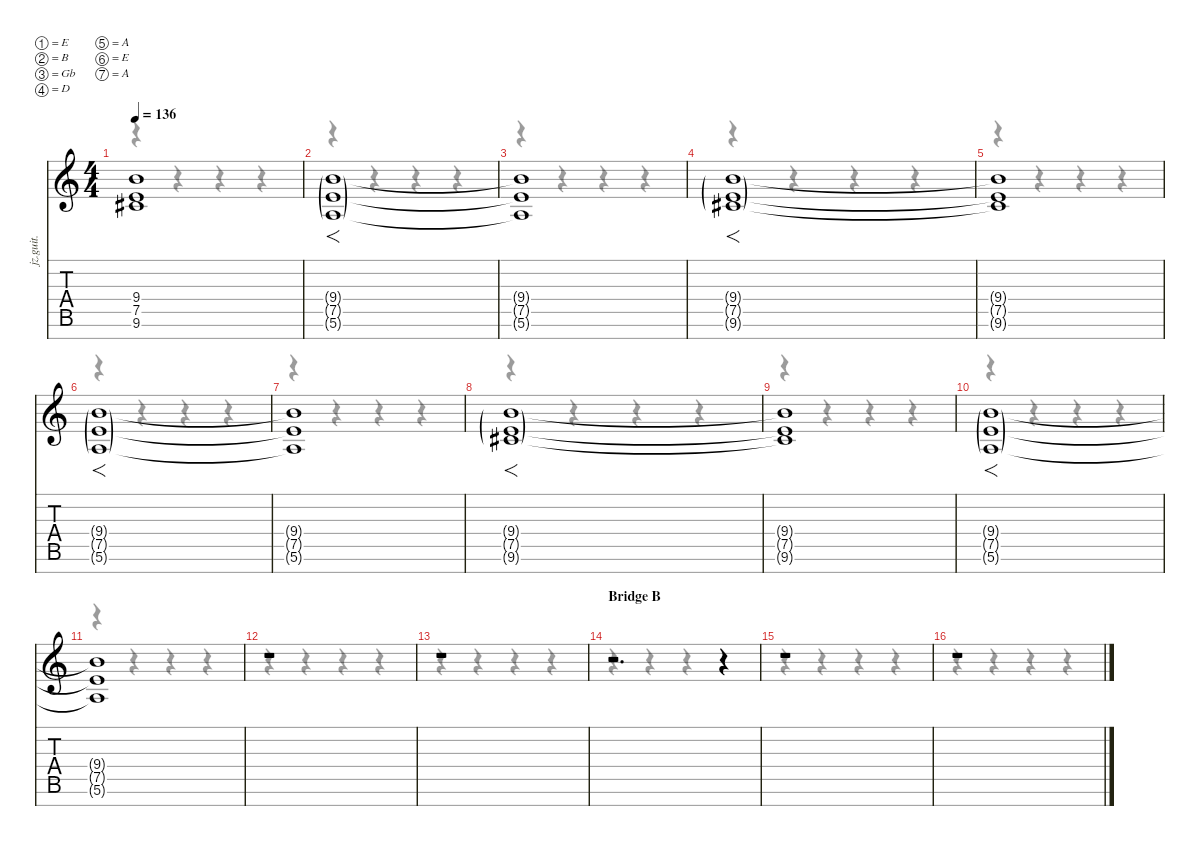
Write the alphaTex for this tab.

\defaultSystemsLayout 4
\hideDynamics
\bracketExtendMode nobrackets
\track ("Clean Guitar 1" "jz.guit.") {instrument electricguitarjazz}
\staff {score tabs}
\tuning (E4 B3 Gb3 D3 A2 E2 A1)
\voice
\ts (4 4)
\tempo 136
\clef g2
\ks c
(9.4{t} 7.5{t} 9.6{t acc #}).1{dy mf beam Up} |
(9.4{g} 7.5{g} 5.6{g}).1{f dy f beam Up} |
(9.4{t} 7.5{t} 5.6{t}).1{dy mf beam Up} |
(9.4{g} 7.5{g} 9.6{g acc #}).1{f dy f beam Up} |
(9.4{t} 7.5{t} 9.6{t acc #}).1{dy mf beam Up} |
(9.4{g} 7.5{g} 5.6{g}).1{f dy f beam Up} |
(9.4{t} 7.5{t} 5.6{t}).1{dy mf beam Up} |
(9.4{g} 7.5{g} 9.6{g acc #}).1{f dy f beam Up} |
(9.4{t} 7.5{t} 9.6{t acc #}).1{dy mf beam Up} |
(9.4{g} 7.5{g} 5.6{g}).1{f dy f beam Up} |
(9.4{t} 7.5{t} 5.6{t}).1{dy mf beam Up} |
r.1{beam Up} |
r.1{beam Up} |
\section ("" "Bridge B")
r.2{d beam Up} r.4{beam Up} |
r.1{beam Up} |
r.1{beam Up}
\voice
\clef g2
\ottava regular
\simile none
\ks c
r.4{dy mf beam Down} r.4{beam Down} r.4{beam Down} r.4{beam Down} |
r.4{beam Down} r.4{beam Down} r.4{beam Down} r.4{beam Down} |
r.4{beam Down} r.4{beam Down} r.4{beam Down} r.4{beam Down} |
r.4{beam Down} r.4{beam Down} r.4{beam Down} r.4{beam Down} |
r.4{beam Down} r.4{beam Down} r.4{beam Down} r.4{beam Down} |
r.4{beam Down} r.4{beam Down} r.4{beam Down} r.4{beam Down} |
r.4{beam Down} r.4{beam Down} r.4{beam Down} r.4{beam Down} |
r.4{beam Down} r.4{beam Down} r.4{beam Down} r.4{beam Down} |
r.4{beam Down} r.4{beam Down} r.4{beam Down} r.4{beam Down} |
r.4{beam Down} r.4{beam Down} r.4{beam Down} r.4{beam Down} |
r.4{beam Down} r.4{beam Down} r.4{beam Down} r.4{beam Down} |
r.4{beam Down} r.4{beam Down} r.4{beam Down} r.4{beam Down} |
r.4{beam Down} r.4{beam Down} r.4{beam Down} r.4{beam Down} |
r.4{beam Down} r.4{beam Down} r.4{beam Down} r.4{beam Down} |
r.4{beam Down} r.4{beam Down} r.4{beam Down} r.4{beam Down} |
r.4{beam Down} r.4{beam Down} r.4{beam Down} r.4{beam Down}
